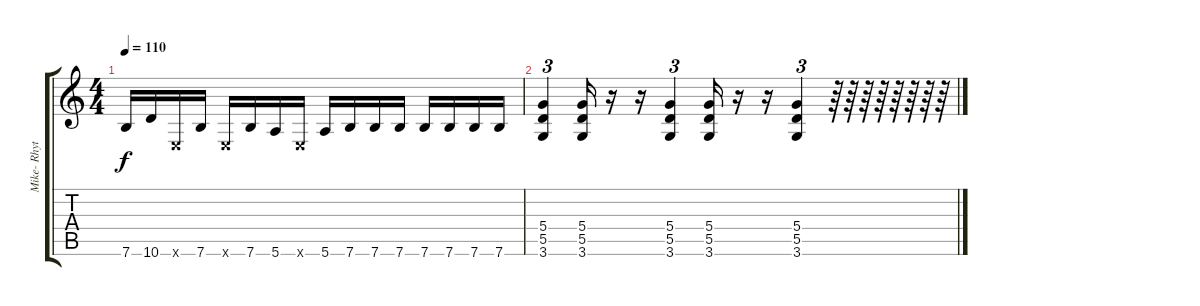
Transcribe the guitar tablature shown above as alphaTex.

\track ("Mike- Rhythm" "Mike- Rhyt") {instrument electricguitarjazz}
\staff {score tabs}
\tuning (E4 B3 G3 D3 A2 E2) {hide}
\ts (4 4)
\tempo 110
\clef g2
\ks c
7.6.16{dy f} 10.6.16 0.6{x}.16 7.6.16 0.6{x}.16 7.6.16 5.6.16 0.6{x}.16 5.6.16 7.6.16 7.6.16 7.6.16 7.6.16 7.6.16 7.6.16 7.6.16 |
(5.4 5.5 3.6).4{tu (3 2)} (5.4 5.5 3.6).16 r.16 r.16 (5.4 5.5 3.6).4{tu (3 2)} (5.4 5.5 3.6).16 r.16 r.16 (5.4 5.5 3.6).4{tu (3 2)} r.64 r.64 r.64 r.64 r.64 r.64 r.64 r.64
